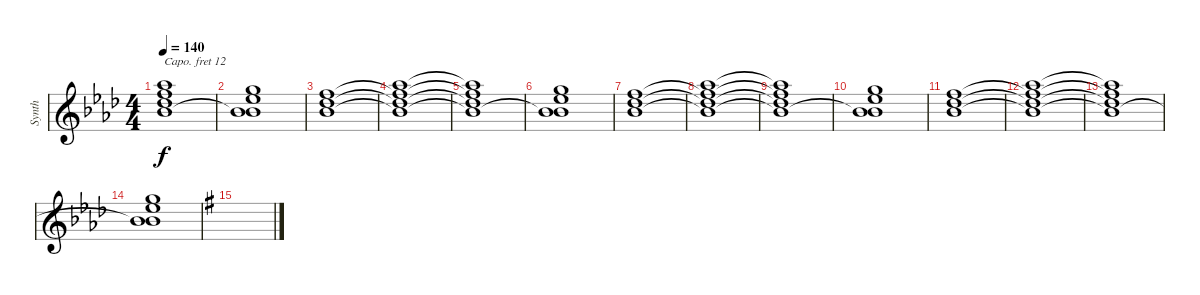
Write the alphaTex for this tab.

\track ("Synth" "Synth") {instrument synthstrings1}
\staff {score}
\capo 12
\tuning (E4 B3 G3 D3 A2 E2) {hide}
\ts (4 4)
\tempo 140
\clef g2
\ks ab
(4.1{t} 6.2{t} 6.3{t} 8.4{t}).1{dy f} |
(3.1 4.2 3.3 8.4{t}).1 |
(6.2 6.3 8.4).1 |
(4.1 6.2{t} 6.3{t} 8.4{t}).1 |
(4.1{t} 6.2{t} 6.3{t} 8.4{t}).1 |
(3.1 4.2 3.3 8.4{t}).1 |
(6.2 6.3 8.4).1 |
(4.1 6.2{t} 6.3{t} 8.4{t}).1 |
(4.1{t} 6.2{t} 6.3{t} 8.4{t}).1 |
(3.1 4.2 3.3 8.4{t}).1 |
(6.2 6.3 8.4).1 |
(4.1 6.2{t} 6.3{t} 8.4{t}).1 |
(4.1{t} 6.2{t} 6.3{t} 8.4{t}).1 |
(3.1 4.2 3.3 8.4{t}).1 |
\ks g
